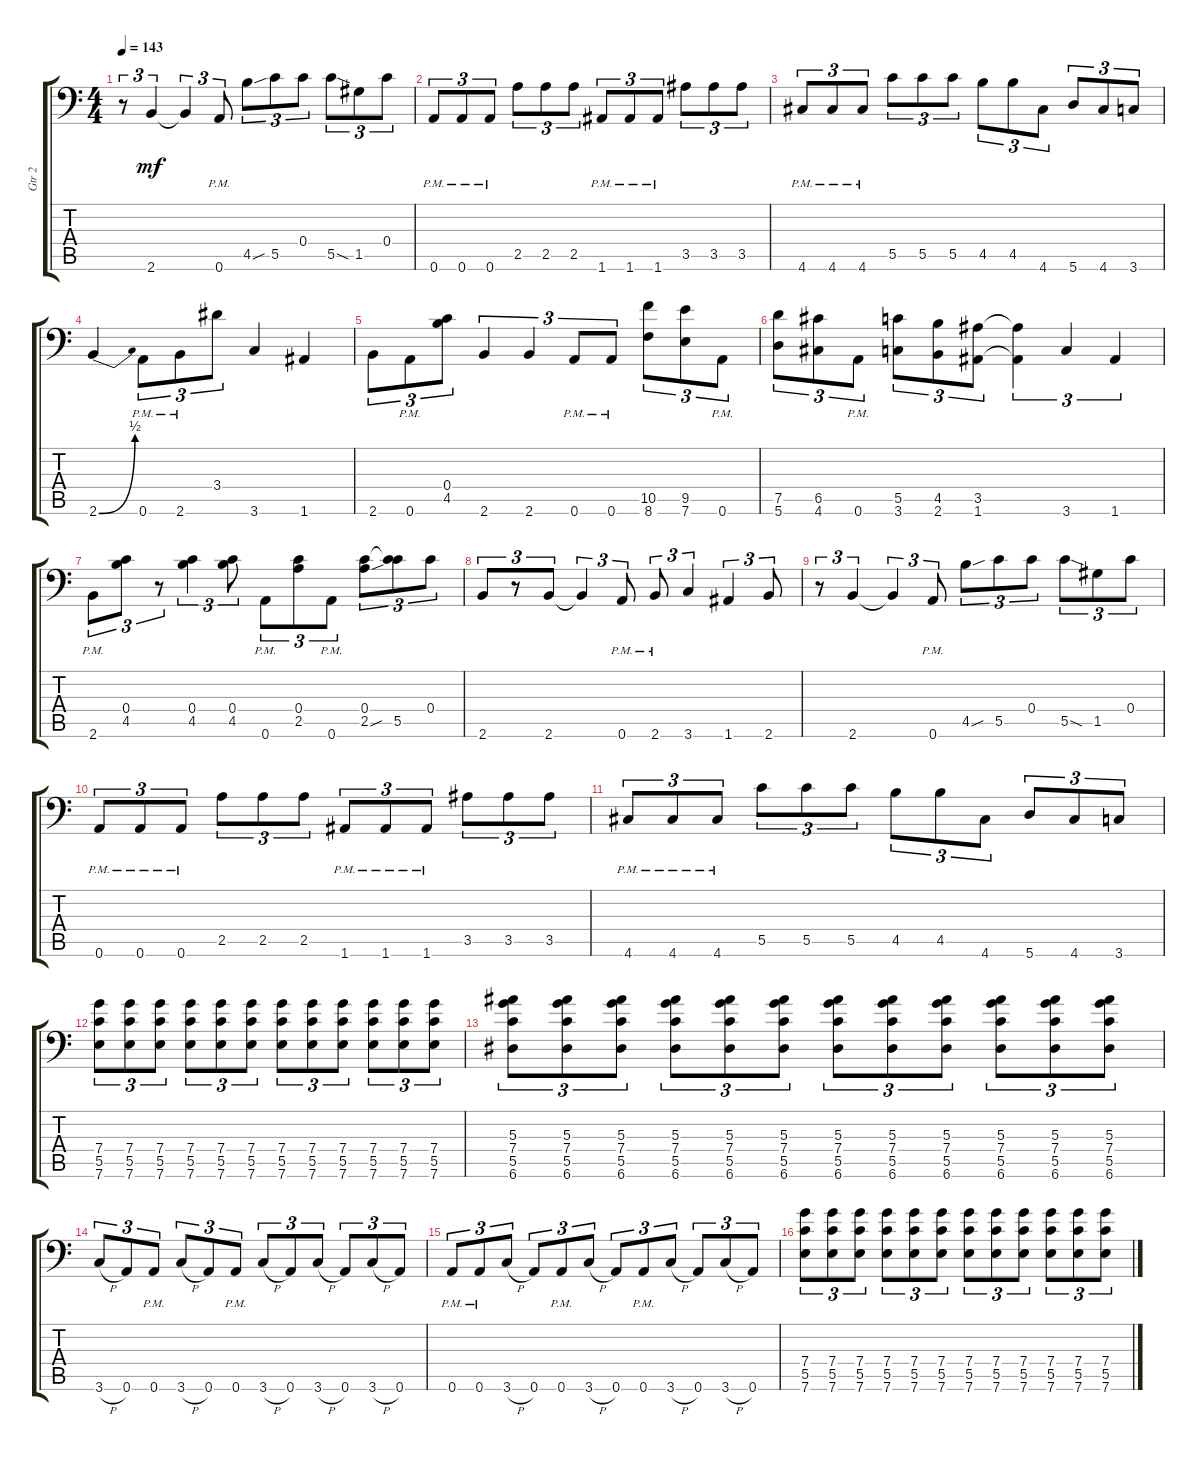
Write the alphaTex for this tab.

\track ("Gtr 2" "Gtr 2") {instrument electricguitarclean}
\staff {score tabs}
\tuning (D4 A3 F3 C3 G2 A1) {hide}
\ts (4 4)
\tempo 143
\clef f4
\ks c
r.8{tu (3 2) dy mf} 2.6.4{tu (3 2)} 2.6{t}.4{tu (3 2)} 0.6{pm}.8{tu (3 2)} 4.5{sou}.8{tu (3 2)} 5.5.8{tu (3 2)} 0.4.8{tu (3 2)} 5.5{sod}.8{tu (3 2)} 1.5.8{tu (3 2)} 0.4.8{tu (3 2)} |
0.6{pm}.8{tu (3 2)} 0.6{pm}.8{tu (3 2)} 0.6{pm}.8{tu (3 2)} 2.5.8{tu (3 2)} 2.5.8{tu (3 2)} 2.5.8{tu (3 2)} 1.6{pm}.8{tu (3 2)} 1.6{pm}.8{tu (3 2)} 1.6{pm}.8{tu (3 2)} 3.5.8{tu (3 2)} 3.5.8{tu (3 2)} 3.5.8{tu (3 2)} |
4.6{pm}.8{tu (3 2)} 4.6{pm}.8{tu (3 2)} 4.6{pm}.8{tu (3 2)} 5.5.8{tu (3 2)} 5.5.8{tu (3 2)} 5.5.8{tu (3 2)} 4.5.8{tu (3 2)} 4.5.8{tu (3 2)} 4.6.8{tu (3 2)} 5.6.8{tu (3 2)} 4.6.8{tu (3 2)} 3.6.8{tu (3 2)} |
2.6{be (bend 0 0 60 2)}.4 0.6{pm}.8{tu (3 2)} 2.6{pm}.8{tu (3 2)} 3.4.8{tu (3 2)} 3.6.4 1.6.4 |
2.6.8{tu (3 2)} 0.6{pm}.8{tu (3 2)} (0.4 4.5).8{tu (3 2)} 2.6.4{tu (3 2)} 2.6.4{tu (3 2)} 0.6{pm}.8{tu (3 2)} 0.6{pm}.8{tu (3 2)} (10.5 8.6).8{tu (3 2)} (9.5 7.6).8{tu (3 2)} 0.6{pm}.8{tu (3 2)} |
(7.5 5.6).8{tu (3 2)} (6.5 4.6).8{tu (3 2)} 0.6{pm}.8{tu (3 2)} (5.5 3.6).8{tu (3 2)} (4.5 2.6).8{tu (3 2)} (3.5 1.6).8{tu (3 2)} (3.5{t} 1.6{t}).4{tu (3 2)} 3.6.4{tu (3 2)} 1.6.4{tu (3 2)} |
2.6{pm}.8{tu (3 2)} (0.4 4.5).8{tu (3 2)} r.8{tu (3 2)} (0.4 4.5).4{tu (3 2)} (0.4 4.5).8{tu (3 2)} 0.6{pm}.8{tu (3 2)} (0.4 2.5).8{tu (3 2)} 0.6{pm}.8{tu (3 2)} (0.4 2.5{sou}).8{tu (3 2)} (0.4{t} 5.5).8{tu (3 2)} 0.4.8{tu (3 2)} |
2.6.8{tu (3 2)} r.8{tu (3 2)} 2.6.8{tu (3 2)} 2.6{t}.4{tu (3 2)} 0.6{pm}.8{tu (3 2)} 2.6{pm}.8{tu (3 2)} 3.6.4{tu (3 2)} 1.6.4{tu (3 2)} 2.6.8{tu (3 2)} |
r.8{tu (3 2)} 2.6.4{tu (3 2)} 2.6{t}.4{tu (3 2)} 0.6{pm}.8{tu (3 2)} 4.5{sou}.8{tu (3 2)} 5.5.8{tu (3 2)} 0.4.8{tu (3 2)} 5.5{sod}.8{tu (3 2)} 1.5.8{tu (3 2)} 0.4.8{tu (3 2)} |
0.6{pm}.8{tu (3 2)} 0.6{pm}.8{tu (3 2)} 0.6{pm}.8{tu (3 2)} 2.5.8{tu (3 2)} 2.5.8{tu (3 2)} 2.5.8{tu (3 2)} 1.6{pm}.8{tu (3 2)} 1.6{pm}.8{tu (3 2)} 1.6{pm}.8{tu (3 2)} 3.5.8{tu (3 2)} 3.5.8{tu (3 2)} 3.5.8{tu (3 2)} |
4.6{pm}.8{tu (3 2)} 4.6{pm}.8{tu (3 2)} 4.6{pm}.8{tu (3 2)} 5.5.8{tu (3 2)} 5.5.8{tu (3 2)} 5.5.8{tu (3 2)} 4.5.8{tu (3 2)} 4.5.8{tu (3 2)} 4.6.8{tu (3 2)} 5.6.8{tu (3 2)} 4.6.8{tu (3 2)} 3.6.8{tu (3 2)} |
(7.4 5.5 7.6).8{tu (3 2)} (7.4 5.5 7.6).8{tu (3 2)} (7.4 5.5 7.6).8{tu (3 2)} (7.4 5.5 7.6).8{tu (3 2)} (7.4 5.5 7.6).8{tu (3 2)} (7.4 5.5 7.6).8{tu (3 2)} (7.4 5.5 7.6).8{tu (3 2)} (7.4 5.5 7.6).8{tu (3 2)} (7.4 5.5 7.6).8{tu (3 2)} (7.4 5.5 7.6).8{tu (3 2)} (7.4 5.5 7.6).8{tu (3 2)} (7.4 5.5 7.6).8{tu (3 2)} |
(5.3 7.4 5.5 6.6).8{tu (3 2)} (5.3 7.4 5.5 6.6).8{tu (3 2)} (5.3 7.4 5.5 6.6).8{tu (3 2)} (5.3 7.4 5.5 6.6).8{tu (3 2)} (5.3 7.4 5.5 6.6).8{tu (3 2)} (5.3 7.4 5.5 6.6).8{tu (3 2)} (5.3 7.4 5.5 6.6).8{tu (3 2)} (5.3 7.4 5.5 6.6).8{tu (3 2)} (5.3 7.4 5.5 6.6).8{tu (3 2)} (5.3 7.4 5.5 6.6).8{tu (3 2)} (5.3 7.4 5.5 6.6).8{tu (3 2)} (5.3 7.4 5.5 6.6).8{tu (3 2)} |
3.6{h}.8{tu (3 2)} 0.6.8{tu (3 2)} 0.6{pm}.8{tu (3 2)} 3.6{h}.8{tu (3 2)} 0.6.8{tu (3 2)} 0.6{pm}.8{tu (3 2)} 3.6{h}.8{tu (3 2)} 0.6.8{tu (3 2)} 3.6{h}.8{tu (3 2)} 0.6.8{tu (3 2)} 3.6{h}.8{tu (3 2)} 0.6.8{tu (3 2)} |
0.6{pm}.8{tu (3 2)} 0.6{pm}.8{tu (3 2)} 3.6{h}.8{tu (3 2)} 0.6.8{tu (3 2)} 0.6{pm}.8{tu (3 2)} 3.6{h}.8{tu (3 2)} 0.6.8{tu (3 2)} 0.6{pm}.8{tu (3 2)} 3.6{h}.8{tu (3 2)} 0.6.8{tu (3 2)} 3.6{h}.8{tu (3 2)} 0.6.8{tu (3 2)} |
(7.4 5.5 7.6).8{tu (3 2)} (7.4 5.5 7.6).8{tu (3 2)} (7.4 5.5 7.6).8{tu (3 2)} (7.4 5.5 7.6).8{tu (3 2)} (7.4 5.5 7.6).8{tu (3 2)} (7.4 5.5 7.6).8{tu (3 2)} (7.4 5.5 7.6).8{tu (3 2)} (7.4 5.5 7.6).8{tu (3 2)} (7.4 5.5 7.6).8{tu (3 2)} (7.4 5.5 7.6).8{tu (3 2)} (7.4 5.5 7.6).8{tu (3 2)} (7.4 5.5 7.6).8{tu (3 2)}
